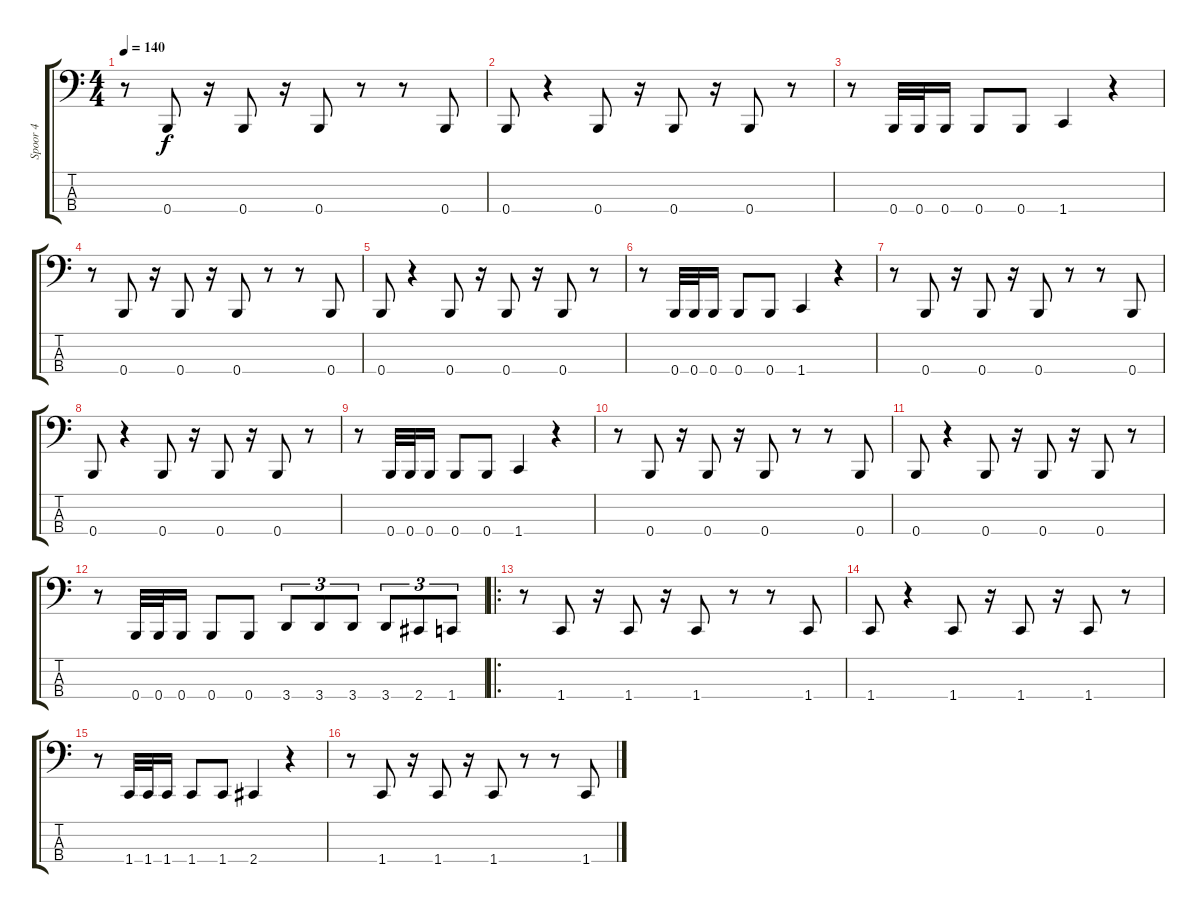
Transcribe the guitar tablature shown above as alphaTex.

\track ("Spoor 4" "Spoor 4") {instrument electricbasspick}
\staff {score tabs}
\tuning (E2 B1 Gb1 B0) {hide}
\ts (4 4)
\tempo 140
\clef f4
\ks c
r.8{dy f} 0.4.8 r.16 0.4.8 r.16 0.4.8 r.8 r.8 0.4.8 |
0.4.8 r.4 0.4.8 r.16 0.4.8 r.16 0.4.8 r.8 |
r.8 0.4.32 0.4.32 0.4.16 0.4.8 0.4.8 1.4.4 r.4 |
r.8 0.4.8 r.16 0.4.8 r.16 0.4.8 r.8 r.8 0.4.8 |
0.4.8 r.4 0.4.8 r.16 0.4.8 r.16 0.4.8 r.8 |
r.8 0.4.32 0.4.32 0.4.16 0.4.8 0.4.8 1.4.4 r.4 |
r.8 0.4.8 r.16 0.4.8 r.16 0.4.8 r.8 r.8 0.4.8 |
0.4.8 r.4 0.4.8 r.16 0.4.8 r.16 0.4.8 r.8 |
r.8 0.4.32 0.4.32 0.4.16 0.4.8 0.4.8 1.4.4 r.4 |
r.8 0.4.8 r.16 0.4.8 r.16 0.4.8 r.8 r.8 0.4.8 |
0.4.8 r.4 0.4.8 r.16 0.4.8 r.16 0.4.8 r.8 |
r.8 0.4.32 0.4.32 0.4.16 0.4.8 0.4.8 3.4.8{tu (3 2)} 3.4.8{tu (3 2)} 3.4.8{tu (3 2)} 3.4.8{tu (3 2)} 2.4.8{tu (3 2)} 1.4.8{tu (3 2)} |
\ro
r.8 1.4.8 r.16 1.4.8 r.16 1.4.8 r.8 r.8 1.4.8 |
1.4.8 r.4 1.4.8 r.16 1.4.8 r.16 1.4.8 r.8 |
r.8 1.4.32 1.4.32 1.4.16 1.4.8 1.4.8 2.4.4 r.4 |
r.8 1.4.8 r.16 1.4.8 r.16 1.4.8 r.8 r.8 1.4.8
